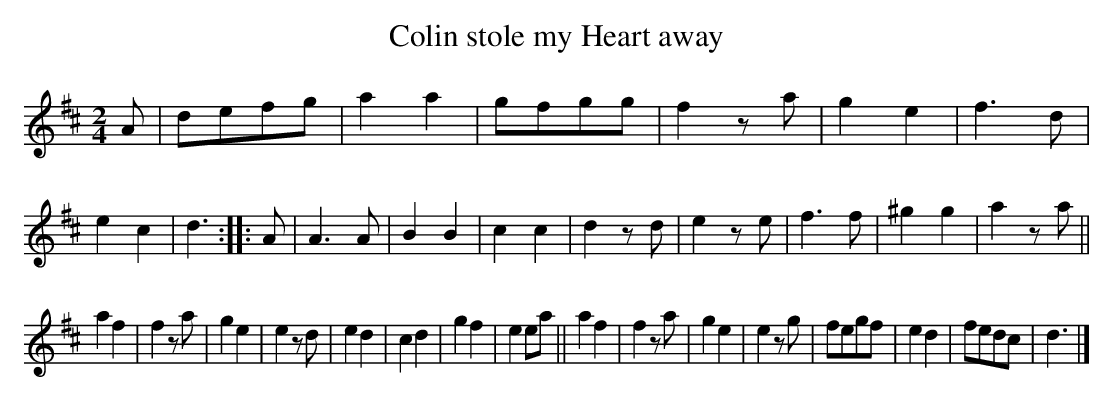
X:1T
T: Colin stole my Heart away
M: 2/4
L: 1/8
K: D
A |\
defg | a2a2 | gfgg | f2za | g2e2 | f3d | e2c2 | d3 ::\
A |\
A3A | B2B2 | c2c2 | d2zd | e2ze | f3f | ^g2g2 | a2za ||
a2f2 | f2za | g2e2 | e2zd | e2d2 | c2d2 | g2f2 | e2ea ||\
a2f2 | f2za | g2e2 | e2zg | fegf | e2d2 | fedc | d3 |]
